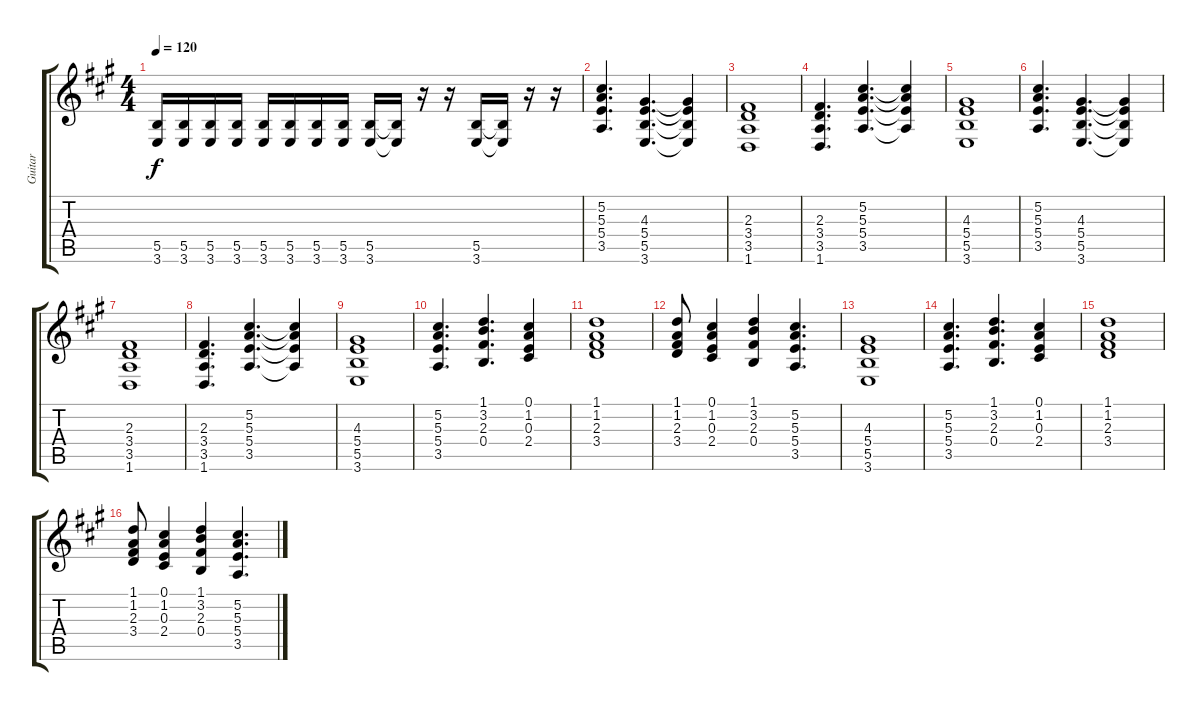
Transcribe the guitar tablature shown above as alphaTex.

\track ("Guitar" "Guitar") {instrument distortionguitar}
\staff {score tabs}
\tuning (Db4 Ab3 E3 B2 Gb2 Db2) {hide}
\ts (4 4)
\tempo 120
\clef g2
\ks a
(5.5 3.6).16{dy f} (5.5 3.6).16 (5.5 3.6).16 (5.5 3.6).16 (5.5 3.6).16 (5.5 3.6).16 (5.5 3.6).16 (5.5 3.6).16 (5.5 3.6).16 (5.5{t} 3.6{t}).16 r.16 r.16 (5.5 3.6).16 (5.5{t} 3.6{t}).16 r.16 r.16 |
(5.2 5.3 5.4 3.5).4{d} (4.3 5.4 5.5 3.6).4{d} (4.3{t} 5.4{t} 5.5{t} 3.6{t}).4 |
(2.3 3.4 3.5 1.6).1 |
(2.3 3.4 3.5 1.6).4{d} (5.2 5.3 5.4 3.5).4{d} (5.2{t} 5.3{t} 5.4{t} 3.5{t}).4 |
(4.3 5.4 5.5 3.6).1 |
(5.2 5.3 5.4 3.5).4{d} (4.3 5.4 5.5 3.6).4{d} (4.3{t} 5.4{t} 5.5{t} 3.6{t}).4 |
(2.3 3.4 3.5 1.6).1 |
(2.3 3.4 3.5 1.6).4{d} (5.2 5.3 5.4 3.5).4{d} (5.2{t} 5.3{t} 5.4{t} 3.5{t}).4 |
(4.3 5.4 5.5 3.6).1 |
(5.2 5.3 5.4 3.5).4{d} (1.1 3.2 2.3 0.4).4{d} (0.1 1.2 0.3 2.4).4 |
(1.1 1.2 2.3 3.4).1 |
(1.1 1.2 2.3 3.4).8 (0.1 1.2 0.3 2.4).4 (1.1 3.2 2.3 0.4).4 (5.2 5.3 5.4 3.5).4{d} |
(4.3 5.4 5.5 3.6).1 |
(5.2 5.3 5.4 3.5).4{d} (1.1 3.2 2.3 0.4).4{d} (0.1 1.2 0.3 2.4).4 |
(1.1 1.2 2.3 3.4).1 |
(1.1 1.2 2.3 3.4).8 (0.1 1.2 0.3 2.4).4 (1.1 3.2 2.3 0.4).4 (5.2 5.3 5.4 3.5).4{d}
